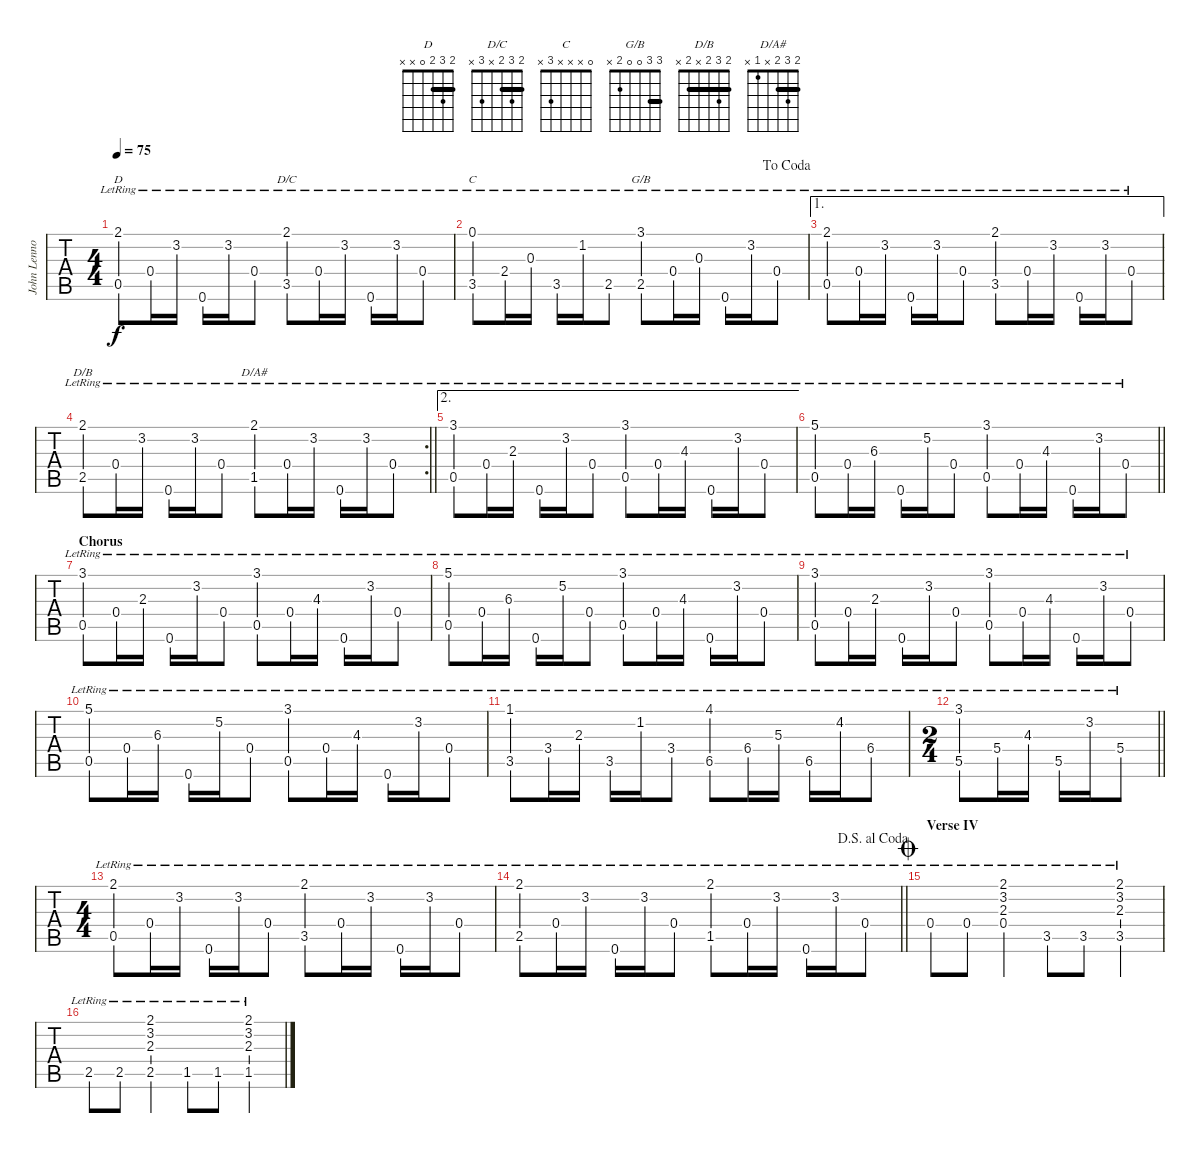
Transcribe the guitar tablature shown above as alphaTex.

\track ("John Lennon's rhythm guitar" "John Lenno") {instrument acousticguitarsteel}
\staff {tabs}
\tuning (E4 B3 G3 D3 A2 D2) {hide}
\chord ("D" 2 3 2 0 x x) {barre 2}
\chord ("D/C" 2 3 2 x 3 x) {barre 2}
\chord ("C" 0 x x x 3 x)
\chord ("G/B" 3 3 0 0 2 x) {barre 3}
\chord ("D/B" 2 3 2 x 2 x) {barre 2}
\chord ("D/A#" 2 3 2 x 1 x) {barre 2}
\ts (4 4)
\tempo 75
\clef g2
\ks d
(2.1{lr} 0.5{lr}).8{ch "D" dy f} 0.4{lr}.16 3.2{lr}.16 0.6{lr}.16 3.2{lr}.16 0.4{lr}.8 (2.1{lr} 3.5{lr}).8{ch "D/C"} 0.4{lr}.16 3.2{lr}.16 0.6{lr}.16 3.2{lr}.16 0.4{lr}.8 |
\jump dacoda
(0.1{lr} 3.5{lr}).8{ch "C"} 2.4{lr}.16 0.3{lr}.16 3.5{lr}.16 1.2{lr}.16 2.5{lr}.8 (3.1{lr} 2.5{lr}).8{ch "G/B"} 0.4{lr}.16 0.3{lr}.16 0.6{lr}.16 3.2{lr}.16 0.4{lr}.8 |
\ae 1
(2.1{lr} 0.5{lr}).8 0.4{lr}.16 3.2{lr}.16 0.6{lr}.16 3.2{lr}.16 0.4{lr}.8 (2.1{lr} 3.5{lr}).8 0.4{lr}.16 3.2{lr}.16 0.6{lr}.16 3.2{lr}.16 0.4{lr}.8 |
\rc 2
\barLineRight lightlight
(2.1{lr} 2.5{lr}).8{ch "D/B"} 0.4{lr}.16 3.2{lr}.16 0.6{lr}.16 3.2{lr}.16 0.4{lr}.8 (2.1{lr} 1.5{lr}).8{ch "D/A#"} 0.4{lr}.16 3.2{lr}.16 0.6{lr}.16 3.2{lr}.16 0.4{lr}.8 |
\ae 2
(3.1{lr} 0.5{lr}).8 0.4{lr}.16 2.3{lr}.16 0.6{lr}.16 3.2{lr}.16 0.4{lr}.8 (3.1{lr} 0.5{lr}).8 0.4{lr}.16 4.3{lr}.16 0.6{lr}.16 3.2{lr}.16 0.4{lr}.8 |
\barLineRight lightlight
(5.1{lr} 0.5{lr}).8 0.4{lr}.16 6.3{lr}.16 0.6{lr}.16 5.2{lr}.16 0.4{lr}.8 (3.1{lr} 0.5{lr}).8 0.4{lr}.16 4.3{lr}.16 0.6{lr}.16 3.2{lr}.16 0.4{lr}.8 |
\section ("" "Chorus")
(3.1{lr} 0.5{lr}).8 0.4{lr}.16 2.3{lr}.16 0.6{lr}.16 3.2{lr}.16 0.4{lr}.8 (3.1{lr} 0.5{lr}).8 0.4{lr}.16 4.3{lr}.16 0.6{lr}.16 3.2{lr}.16 0.4{lr}.8 |
(5.1{lr} 0.5{lr}).8 0.4{lr}.16 6.3{lr}.16 0.6{lr}.16 5.2{lr}.16 0.4{lr}.8 (3.1{lr} 0.5{lr}).8 0.4{lr}.16 4.3{lr}.16 0.6{lr}.16 3.2{lr}.16 0.4{lr}.8 |
(3.1{lr} 0.5{lr}).8 0.4{lr}.16 2.3{lr}.16 0.6{lr}.16 3.2{lr}.16 0.4{lr}.8 (3.1{lr} 0.5{lr}).8 0.4{lr}.16 4.3{lr}.16 0.6{lr}.16 3.2{lr}.16 0.4{lr}.8 |
(5.1{lr} 0.5{lr}).8 0.4{lr}.16 6.3{lr}.16 0.6{lr}.16 5.2{lr}.16 0.4{lr}.8 (3.1{lr} 0.5{lr}).8 0.4{lr}.16 4.3{lr}.16 0.6{lr}.16 3.2{lr}.16 0.4{lr}.8 |
(1.1{lr} 3.5{lr}).8 3.4{lr}.16 2.3{lr}.16 3.5{lr}.16 1.2{lr}.16 3.4{lr}.8 (4.1{lr} 6.5{lr}).8 6.4{lr}.16 5.3{lr}.16 6.5{lr}.16 4.2{lr}.16 6.4{lr}.8 |
\ts (2 4)
\barLineRight lightlight
(3.1{lr} 5.5{lr}).8 5.4{lr}.16 4.3{lr}.16 5.5{lr}.16 3.2{lr}.16 5.4{lr}.8 |
\ts (4 4)
(2.1{lr} 0.5{lr}).8 0.4{lr}.16 3.2{lr}.16 0.6{lr}.16 3.2{lr}.16 0.4{lr}.8 (2.1{lr} 3.5{lr}).8 0.4{lr}.16 3.2{lr}.16 0.6{lr}.16 3.2{lr}.16 0.4{lr}.8 |
\jump dalsegnoalcoda
\barLineRight lightlight
(2.1{lr} 2.5{lr}).8 0.4{lr}.16 3.2{lr}.16 0.6{lr}.16 3.2{lr}.16 0.4{lr}.8 (2.1{lr} 1.5{lr}).8 0.4{lr}.16 3.2{lr}.16 0.6{lr}.16 3.2{lr}.16 0.4{lr}.8 |
\section ("" "Verse IV")
\jump coda
0.4{lr}.8 0.4{lr}.8 (2.1{lr} 3.2{lr} 2.3{lr} 0.4{lr}).4 3.5{lr}.8 3.5{lr}.8 (2.1{lr} 3.2{lr} 2.3{lr} 3.5{lr}).4 |
2.5{lr}.8 2.5{lr}.8 (2.1{lr} 3.2{lr} 2.3{lr} 2.5{lr}).4 1.5{lr}.8 1.5{lr}.8 (2.1{lr} 3.2{lr} 2.3{lr} 1.5{lr}).4
